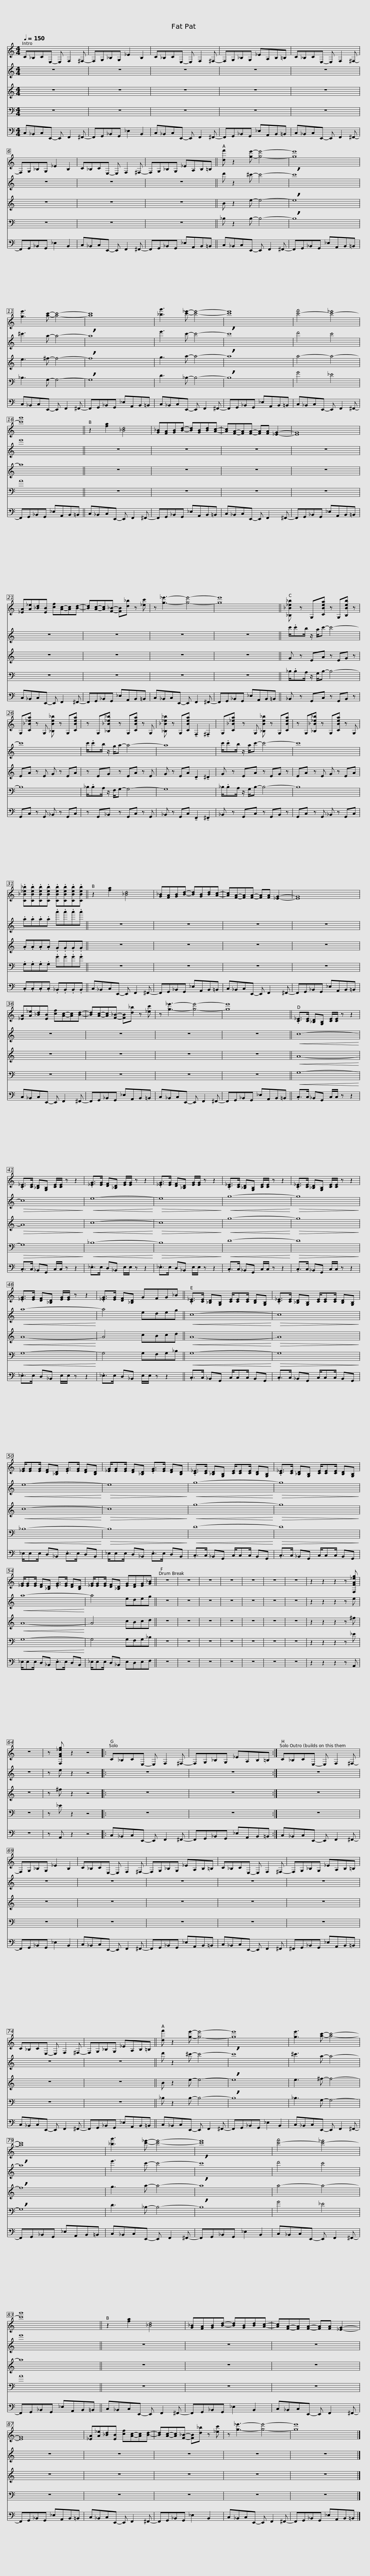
X:1
%%score 1 2 3 4 5
L:1/8
Q:1/4=150
M:4/4
I:linebreak $
K:C
V:1 treble
V:2 treble transpose=-9
V:3 treble transpose=-21
V:4 bass
V:5 bass transpose=-12
V:1
 C_B,CE,- E, F,2 ^F,- | F,G,_B,G, _E2 B,2 | C_B,CE,- E, F,2 ^F,- |$ F,G,_B,G, _EA,B,=B, | C_B,CE,- E, F,2 ^F,- | %5
 F,G,_B,G, _E2 B,2 |$ C_B,CE,- E, F,2 ^F,- | F,G,_B,G, _EA,B,=B, || [df'] z2 [ge']- [ge']4- |$ [ge']8 | %10
 [ge']3 [ac']- [ac']4- | [ac']8 |$ [_bg']3 [c'_e']- [c'e']4- | [c'e']8 | [c'-f']4 [c'-_e']4 |$ %15
 [c'g']8 || z2 [fa]2 [_Bd]4 | [G_B][FA][GB][Bd]- [Bd][GB][Bd][Ac]- |$ [Ac][FA]-[FA][FA]- [FA][FA] [_EG]2- | [EG]8 | %20
 [_EA][A_e][_Bd][EB] [cf][Ac]-[Ac][Bd]- |$ [Bd][Ac]-[Ac][F_B]- [FB][d_b] z [_ec'] | z [g_e']3- [ge']4- | [ge']8 ||$ [_B,_B_e_b] z G,[CBea] z G,[B,Beb] z | %25
 G,[C_B_ea] z G, [_B,Be_b] z G,[CBea] | z G,[_B,_B_e_b] z G,[CBea] z G, |$ [_B,_B_e_b] z G,[CBea] !tenuto!F,2 !tenuto!^F,2 | G,[C_B_ea] z G, [_B,Be_b] z G,[CBea] | z G,[_B,_B_e_b] z G,[CBea] z G, |$ %30
 .[C_B_e_b].[CBeb].[CBeb].[CBeb] .[CBeb].[CBeb].[CBeb].[CBeb] || z2 [fa]2 [_Bd]4 | [G_B][FA][GB][Bd]- [Bd][GB][Bd][Ac]- |$ [Ac][FA]-[FA][FA]- [FA][FA] [_EG]2- | [EG]8 | %35
 [_EA][A_e][_Bd][EB] [cf][Ac]-[Ac][Bd]- |$ [Bd][Ac]-[Ac][F_B]- [FB][d_b] z [_ec'] | z [g_e']3- [ge']4- | [ge']8 ||$ .[C_E]>[CE] [_B,D][G,B,] [CE]/[CE]/ z z2 | %40
 .[C_E]>[CE] [_B,D][G,B,] [CE]/[CE]/ z z2 | .[_EG]>[EG] [DF][_B,D] [EG]/[EG]/ z z2 | .[_EG]>[EG] [DF][_B,D] [EG]/[EG]/ z z2 |$ .[C_E]>[CE] [_B,D][G,B,] [CE]/[CE]/ z z2 | .[C_E]>[CE] [_B,D][G,B,] [CE]/[CE]/ z z2 | %45
 .[_EG]>[EG] [DF][_B,D] [EG]/[EG]/ z z2 |$ .[_EG]>[EG] [DF][_B,D] GFG_B || .[C_E]>[CE] [_B,D][G,B,] [CE]/[CE][CE]/ [B,D][G,B,] | .[C_E]>[CE] [_B,D][G,B,] [CE]/[CE][CE]/ [B,D][G,B,] |$ [_EG]/[EG][EG]/ [DF][_B,D] .[EG]>[EG] [DF][B,D] | %50
 [_EG]/[EG][EG]/ [DF][_B,D] .[EG]>[EG] [DF][B,D] | .[C_E]>[CE] [_B,D][G,B,] [CE]/[CE][CE]/ [B,D][G,B,] |$ .[C_E]>[CE] [_B,D][G,B,] [CE]/[CE][CE]/ [B,D][G,B,] | [_EG]/[EG][EG]/ [DF][_B,D] .[EG]>[EG] [DF][B,D] | [_EG]/[EG][EG]/ [DF][_B,D] [EG][DF][EG][G_B] || %55
 z8 | z8 |$ z8 | z8 | z8 | %60
 z8 | z8 | z2 z2 z2 z [F,FA_eg] | z8 | z [F,FA_eg] z2 z4 |: %65
 C_B,CE,- E, F,2 ^F,- |$ F,G,_B,G, _EA,B,=B, :| C_B,CE,- E, F,2 ^F,- | F,G,_B,G, _E2 B,2 |$ C_B,CE,- E, F,2 ^F,- | %70
 F,G,_B,G, _EA,B,=B, | C_B,CE,- E, F,2 ^F,- |$ F,G,_B,G, _EA,B,=B, | C_B,CE,- E, F,2 ^F,- | F,G,_B,G, _EA,B,=B, ||$ %75
 [df'] z2 [ge']- [ge']4- | [ge']8 | [ge']3 [ac']- [ac']4- | [ac']8 |$ [_bg']3 [c'_e']- [c'e']4- | %80
 [c'e']8 | [c'-f']4 [c'-_e']4 | [c'g']8 ||$ z2 [fa]2 [_Bd]4 | [G_B][FA][GB][Bd]- [Bd][GB][Bd][Ac]- | %85
 [Ac][FA]-[FA][FA]- [FA][FA] [_EG]2- | [EG]8 |$ [_EA][A_e][_Bd][EB] [cf][Ac]-[Ac][Bd]- | [Bd][Ac]-[Ac][F_B]- [FB][d_b] z [_ec'] | z [g_e']3- [ge']4- |$ %90
 [ge']8 |] %91
V:2
 z8 | z8 | z8 |$ z8 | z8 | %5
 z8 |$ z8 | z8 || d' z2 ^c'- c'4- |$ !breath!c'8 | %10
 ^c'3 a- a4- | !breath!a8 |$ e'3 c'- c'4- | !breath!c'8 | d'4 c'4 |$ %15
 e'8 || z8 | z8 |$ z8 | z8 | %20
 z8 |$ z8 | z8 | z8 ||$ c'/.c'b/ z/ a/c'- c'4- | %25
 c'8 | c'/.c'b/ z/ g/a- a4- |$ a8 | c'/.c'b/ z/ a/c'- c'4- | c'8 |$ %30
 .a.a.a.a .a'.a'.a'.a' || z8 | z8 |$ z8 | z8 | %35
 z8 |$ z8 | z8 | z8 ||$!<(! c8-!<)! | %40
!>(! c8!>)! |!<(! e8-!<)! |!>(! e8!>)! |$!<(! g8-!<)! |!>(! g8!>)! | %45
!<(! a8-!<)! |$ a4 edeg ||!<(! c8-!<)! |!>(! c8!>)! |$!<(! e8-!<)! | %50
!>(! e8!>)! |!<(! g8-!<)! |$!>(! g8!>)! |!<(! a8-!<)! | a4 edeg || %55
 z8 | z8 |$ z8 | z8 | z8 | %60
 z8 | z8 | z2 z2 z2 z e | z8 | z e z2 z4 |: %65
 z8 |$ z8 :| z8 | z8 |$ z8 | %70
 z8 | z8 |$ z8 | z8 | z8 ||$ %75
 d' z2 ^c'- c'4- | !breath!c'8 | ^c'3 a- a4- | !breath!a8 |$ e'3 c'- c'4- | %80
 !breath!c'8 | d'4 c'4 | e'8 ||$ z8 | z8 | %85
 z8 | z8 |$ z8 | z8 | z8 |$ %90
 z8 |] %91
V:3
 z8 | z8 | z8 |$ z8 | z8 | %5
 z8 |$ z8 | z8 || B z2 e- e4- |$ !breath!e8 | %10
 e3 ^f- f4- | !breath!f8 |$ g3 a- a4- | !breath!a8 | a4- a4- |$ %15
 a8 || z8 | z8 |$ z8 | z8 | %20
 z8 |$ z8 | z8 | z8 ||$ G z EA z EG z | %25
 EA z E G z EA | z EG z EA z E |$ G z EA !tenuto!D2 !tenuto!^D2 | G z EA z EG z | EA z E G z EA |$ %30
 .A.A.A.A .G.G.G.G || z8 | z8 |$ z8 | z8 | %35
 z8 |$ z8 | z8 | z8 ||$!<(! A8-!<)! | %40
!>(! A8!>)! |!<(! c8-!<)! |!>(! c8!>)! |$!<(! g8-!<)! |!>(! g8!>)! | %45
!<(! A8-!<)! |$ A4 cBcd ||!<(! A8-!<)! |!>(! A8!>)! |$!<(! c8-!<)! | %50
!>(! c8!>)! |!<(! g8-!<)! |$!>(! g8!>)! |!<(! A8-!<)! | A4 cBcd || %55
 z8 | z8 |$ z8 | z8 | z8 | %60
 z8 | z8 | z2 z2 z2 z ^f | z8 | z ^f z2 z4 |: %65
 z8 |$ z8 :| z8 | z8 |$ z8 | %70
 z8 | z8 |$ z8 | z8 | z8 ||$ %75
 B z2 e- e4- | !breath!e8 | e3 ^f- f4- | !breath!f8 |$ g3 a- a4- | %80
 !breath!a8 | a4- a4- | a8 ||$ z8 | z8 | %85
 z8 | z8 |$ z8 | z8 | z8 |$ %90
 z8 |] %91
V:4
 z8 | z8 | z8 |$ z8 | z8 | %5
 z8 |$ z8 | z8 || _B, z2 B,- B,4- |$ !breath!B,8 | %10
 _B,3 G,- G,4- | !breath!G,8 |$ D3 _B,- B,4- | !breath!B,8 | G4 _E4 |$ %15
 A8 || z8 | z8 |$ z8 | z8 | %20
 z8 |$ z8 | z8 | z8 ||$ _B,/.B,A,/ z/ G,/B,- B,4- | %25
 B,8 | _B,/.B,A,/ z/ F,/G,- G,4- |$ G,8 | _B,/.B,A,/ z/ G,/B,- B,4- | B,8 |$ %30
 .G,.G,.G,.G, .G.G.G.G || z8 | z8 |$ z8 | z8 | %35
 z8 |$ z8 | z8 | z8 ||$!<(! G,8-!<)! | %40
!>(! G,8!>)! |!<(! _B,8-!<)! |!>(! B,8!>)! |$!<(! D8-!<)! |!>(! D8!>)! | %45
!<(! G,8-!<)! |$ G,4 G,F,G,_B, ||!<(! G,8-!<)! |!>(! G,8!>)! |$!<(! _B,8-!<)! | %50
!>(! B,8!>)! |!<(! D8-!<)! |$!>(! D8!>)! |!<(! G,8-!<)! | G,4 G,F,G,_B, || %55
 z8 | z8 |$ z8 | z8 | z8 | %60
 z8 | z8 | z2 z2 z2 z _E | z8 | z _E z2 z4 |: %65
 z8 |$ z8 :| z8 | z8 |$ z8 | %70
 z8 | z8 |$ z8 | z8 | z8 ||$ %75
 _B, z2 B,- B,4- | !breath!B,8 | _B,3 G,- G,4- | !breath!G,8 |$ D3 _B,- B,4- | %80
 !breath!B,8 | G4 _E4 | A8 ||$ z8 | z8 | %85
 z8 | z8 |$ z8 | z8 | z8 |$ %90
 z8 |] %91
V:5
 C,_B,,C,E,,- E,, F,,2 ^F,,- | F,,G,,_B,,G,, _E,2 B,,2 | C,_B,,C,E,,- E,, F,,2 ^F,,- |$ F,,G,,_B,,G,, _E,A,,B,,=B,, | C,_B,,C,E,,- E,, F,,2 ^F,,- | %5
 F,,G,,_B,,G,, _E,2 B,,2 |$ C,_B,,C,E,,- E,, F,,2 ^F,,- | F,,G,,_B,,G,, _E,A,,B,,=B,, || C,_B,,C,E,,- E,, F,,2 ^F,,- |$ F,,G,,_B,,G,, _E,A,,B,,=B,, | %10
 C,_B,,C,E,,- E,, F,,2 ^F,,- | F,,G,,_B,,G,, _E,A,,B,,=B,, |$ C,_B,,C,E,,- E,, F,,2 ^F,,- | F,,G,,_B,,G,, _E,A,,B,,=B,, | C,_B,,C,E,,- E,, F,,2 ^F,,- |$ %15
 F,,G,,_B,,G,, _E,A,,B,,=B,, || C,_B,,C,E,,- E,, F,,2 ^F,,- | F,,G,,_B,,G,, _E,A,,B,,=B,, |$ C,_B,,C,E,,- E,, F,,2 ^F,,- | F,,G,,_B,,G,, _E,A,,B,,=B,, | %20
 C,_B,,C,E,,- E,, F,,2 ^F,,- |$ F,,G,,_B,,G,, _E,A,,B,,=B,, | C,_B,,C,E,,- E,, F,,2 ^F,,- | F,,G,,_B,,G,, _E,A,,B,,=B,, ||$ _B,, z G,,C, z G,,B,, z | %25
 G,,C, z G,, _B,, z G,,C, | z G,,_B,, z G,,C, z G,, |$ _B,, z G,,C, !tenuto!F,,2 !tenuto!^F,,2 | _B,, z G,,C, z G,,B,, z | G,,C, z G,, _B,, z G,,C, |$ %30
 .C,.C,.C,.C, ._B,,.B,,.B,,.B,, || C,_B,,C,E,,- E,, F,,2 ^F,,- | F,,G,,_B,,G,, _E,A,,B,,=B,, |$ C,_B,,C,E,,- E,, F,,2 ^F,,- | F,,G,,_B,,G,, _E,A,,B,,=B,, | %35
 C,_B,,C,E,,- E,, F,,2 ^F,,- |$ F,,G,,_B,,G,, _E,A,,B,,=B,, | C,_B,,C,E,,- E,, F,,2 ^F,,- | F,,G,,_B,,G,, _E,A,,B,,=B,, ||$ .C,>C, _B,,G,, C,/C,/ z z2 | %40
 .C,>C, _B,,G,, C,/C,/ z z2 | ._E,>E, D,_B,, E,/E,/ z z2 | ._E,>E, D,_B,, E,/E,/ z z2 |$ .C,>C, _B,,G,, C,/C,/ z z2 | .C,>C, _B,,G,, C,/C,/ z z2 | %45
 ._E,>E, D,_B,, E,/E,/ z z2 |$ ._E,>E, D,_B,, E,/E,/ z z2 || .C,>C, _B,,G,, C,/C,C,/ B,,G,, | .C,>C, _B,,G,, C,/C,C,/ B,,G,, |$ _E,/E,E,/ D,_B,, .E,>E, D,B,, | %50
 _E,/E,E,/ D,_B,, .E,>E, D,B,, | .C,>C, _B,,G,, C,/C,C,/ B,,G,, |$ .C,>C, _B,,G,, C,/C,C,/ B,,G,, | _E,/E,E,/ D,_B,, .E,>E, D,B,, | _E,/E,E,/ D,_B,, E,D,E,F, || %55
 z8 | z8 |$ z8 | z8 | z8 | %60
 z8 | z8 | z2 z2 z2 z A,, | z8 | z A,, z2 z4 |: %65
 C,_B,,C,E,,- E,, F,,2 ^F,,- |$ F,,G,,_B,,G,, _E,A,,B,,=B,, :| C,_B,,C,E,,- E,, F,,2 ^F,,- | F,,G,,_B,,G,, _E,2 B,,2 |$ C,_B,,C,E,,- E,, F,,2 ^F,,- | %70
 F,,G,,_B,,G,, _E,A,,B,,=B,, | C,_B,,C,E,,- E,, F,,2 ^F,, |$ ^F,,G,,_B,,G,, _E,A,,B,,=B,, | C,_B,,C,E,,- E,, F,,2 ^F,,- | F,,G,,_B,,G,, _E,A,,B,,=B,, ||$ %75
 C,_B,,C,E,,- E,, F,,2 ^F,,- | F,,G,,_B,,G,, _E,2 B,,2 | C,_B,,C,E,,- E,, F,,2 ^F,,- | F,,G,,_B,,G,, _E,A,,B,,=B,, |$ C,_B,,C,E,,- E,, F,,2 ^F,,- | %80
 F,,G,,_B,,G,, _E,2 B,,2 | C,_B,,C,E,,- E,, F,,2 ^F,,- | F,,G,,_B,,G,, _E,A,,B,,=B,, ||$ C,_B,,C,E,,- E,, F,,2 ^F,,- | F,,G,,_B,,G,, _E,2 B,,2 | %85
 C,_B,,C,E,,- E,, F,,2 ^F,,- | F,,G,,_B,,G,, _E,A,,B,,=B,, |$ C,_B,,C,E,,- E,, F,,2 ^F,,- | F,,G,,_B,,G,, _E,2 B,,2 | C,_B,,C,E,,- E,, F,,2 ^F,,- |$ %90
 F,,G,,_B,,G,, _E,A,,B,,=B,, |] %91
